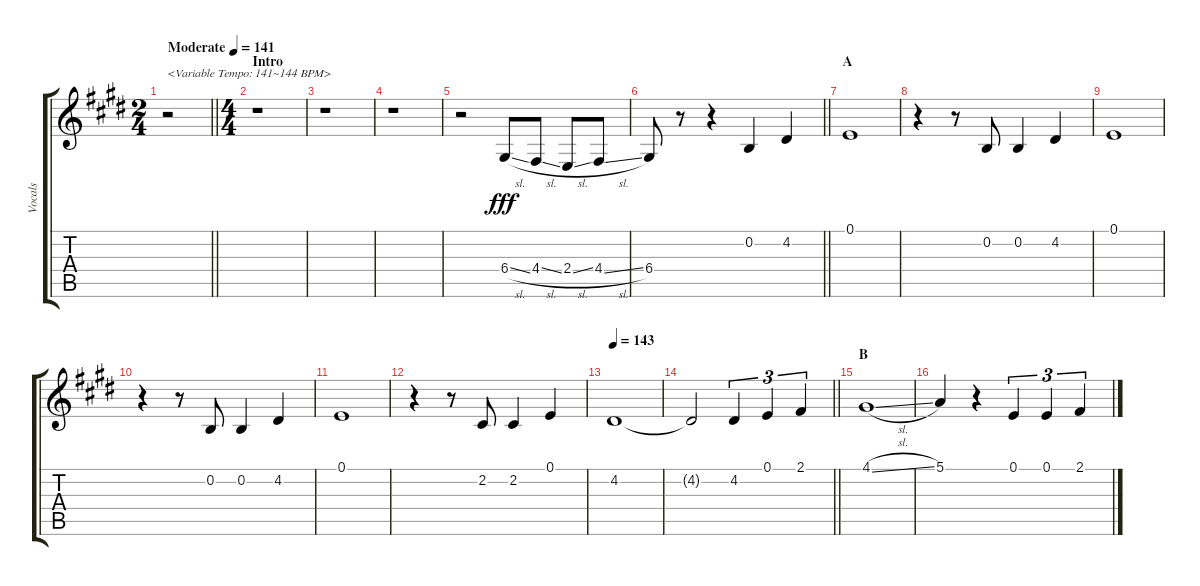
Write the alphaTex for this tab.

\track ("Vocals" "Vocals") {instrument voiceoohs}
\staff {score tabs}
\tuning (E4 B3 G3 D3 A2 E2) {hide}
\ts (2 4)
\tempo (141 "Moderate")
\clef g2
\barLineRight lightlight
\ks e
r.2{txt "<Variable Tempo: 141~144 BPM>" dy fff instrument voiceoohs} |
\ts (4 4)
\section ("" "Intro")
r.1 |
r.1 |
r.1 |
r.2 6.4{sl}.8 4.4{sl}.8 2.4{sl}.8 4.4{sl}.8 |
\barLineRight lightlight
6.4.8 r.8 r.4 0.2.4 4.2.4 |
\section ("" "A")
0.1.1 |
r.4 r.8 0.2.8 0.2.4 4.2.4 |
0.1.1 |
r.4 r.8 0.2.8 0.2.4 4.2.4 |
0.1.1 |
r.4 r.8 2.2.8 2.2.4 0.1.4 |
\tempo 143
4.2.1 |
\barLineRight lightlight
4.2{t}.2 4.2.4{tu (3 2)} 0.1.4{tu (3 2)} 2.1.4{tu (3 2)} |
\section ("" "B")
4.1{sl}.1 |
5.1.4 r.4 0.1.4{tu (3 2)} 0.1.4{tu (3 2)} 2.1.4{tu (3 2)}
